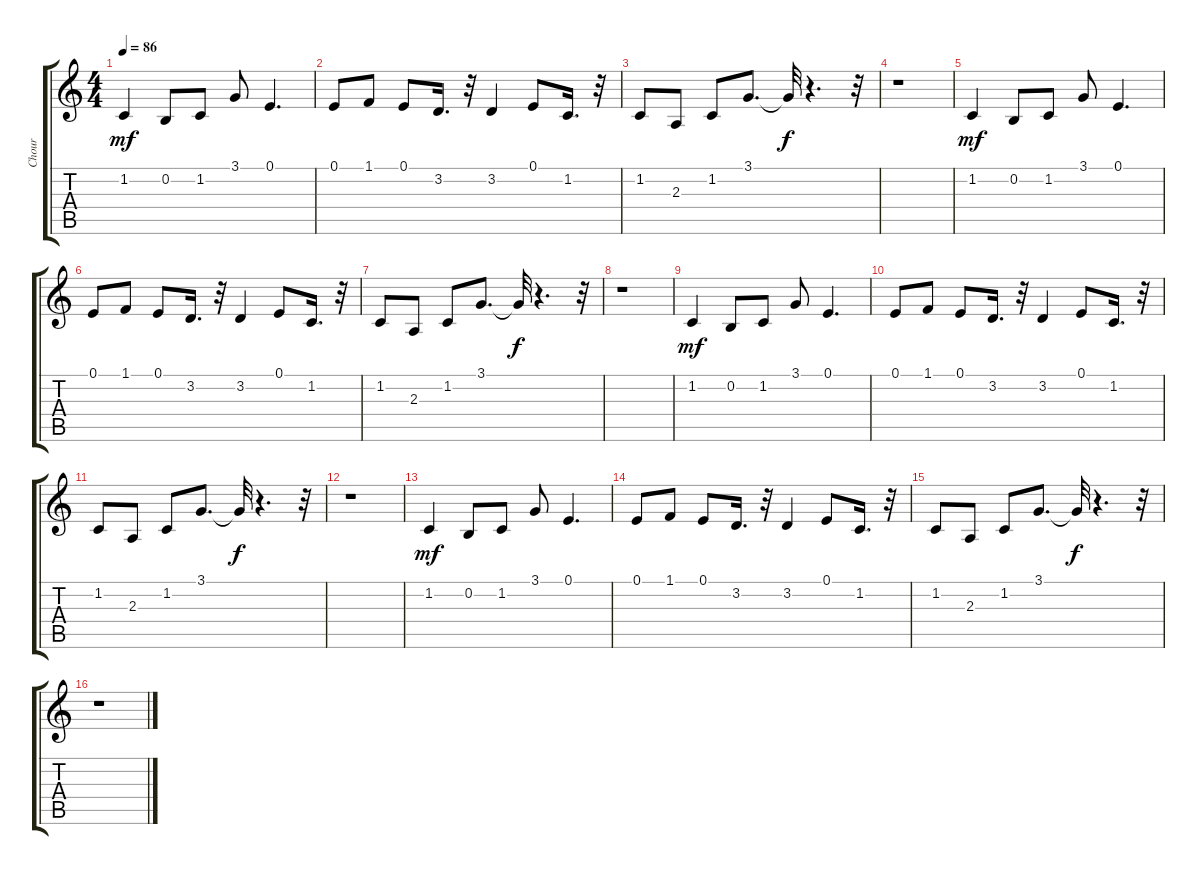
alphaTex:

\track ("Chour" "Chour") {instrument synthvoice}
\staff {score tabs}
\tuning (E4 B3 G3 D3 A2 E2) {hide}
\ts (4 4)
\tempo 86
\clef g2
\ks c
1.2.4{dy mf} 0.2.8 1.2.8 3.1.8 0.1.4{d} |
0.1.8 1.1.8 0.1.8 3.2.16{d} r.32 3.2.4 0.1.8 1.2.16{d} r.32 |
1.2.8 2.3.8 1.2.8 3.1.8{d} 3.1{t}.32{dy f} r.4{d} r.32 |
r.1 |
1.2.4{dy mf} 0.2.8 1.2.8 3.1.8 0.1.4{d} |
0.1.8 1.1.8 0.1.8 3.2.16{d} r.32 3.2.4 0.1.8 1.2.16{d} r.32 |
1.2.8 2.3.8 1.2.8 3.1.8{d} 3.1{t}.32{dy f} r.4{d} r.32 |
r.1 |
1.2.4{dy mf} 0.2.8 1.2.8 3.1.8 0.1.4{d} |
0.1.8 1.1.8 0.1.8 3.2.16{d} r.32 3.2.4 0.1.8 1.2.16{d} r.32 |
1.2.8 2.3.8 1.2.8 3.1.8{d} 3.1{t}.32{dy f} r.4{d} r.32 |
r.1 |
1.2.4{dy mf} 0.2.8 1.2.8 3.1.8 0.1.4{d} |
0.1.8 1.1.8 0.1.8 3.2.16{d} r.32 3.2.4 0.1.8 1.2.16{d} r.32 |
1.2.8 2.3.8 1.2.8 3.1.8{d} 3.1{t}.32{dy f} r.4{d} r.32 |
r.1
